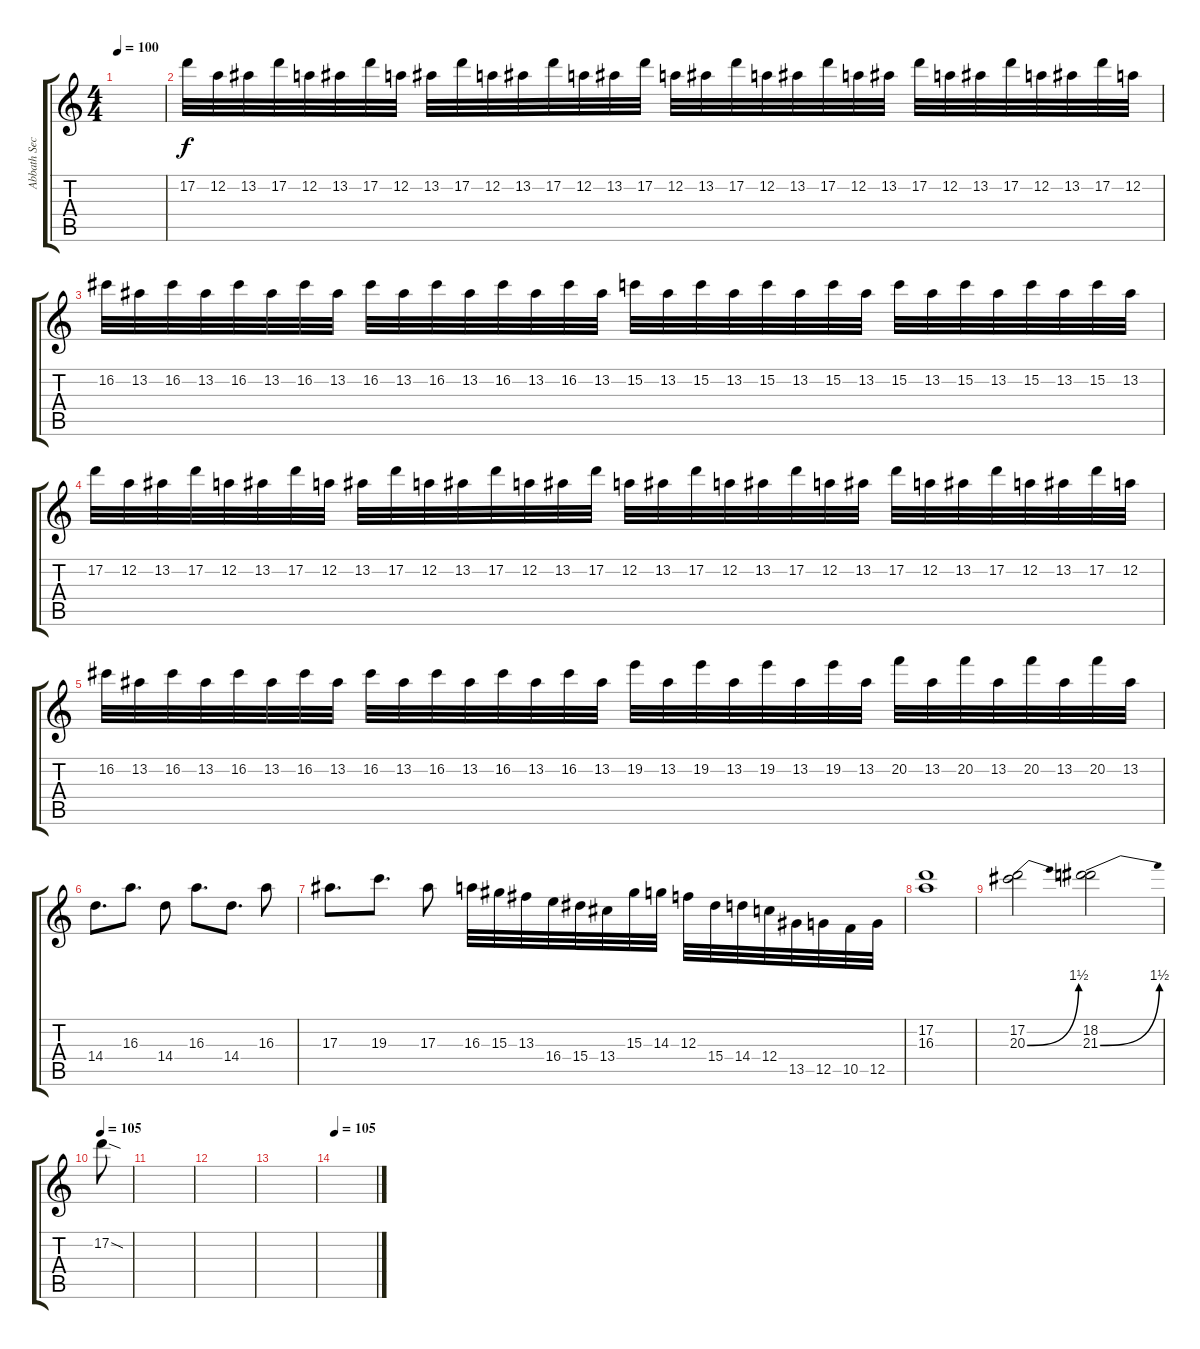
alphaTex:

\track ("Abbath Second Guitar" "Abbath Sec") {instrument distortionguitar}
\staff {score tabs}
\tuning (D4 A3 F3 C3 G2 D2) {hide}
\ts (4 4)
\tempo 100
\clef g2
\ks c
|
17.2.32 12.2.32 13.2.32 17.2.32 12.2.32 13.2.32 17.2.32 12.2.32 13.2.32 17.2.32 12.2.32 13.2.32 17.2.32 12.2.32 13.2.32 17.2.32 12.2.32 13.2.32 17.2.32 12.2.32 13.2.32 17.2.32 12.2.32 13.2.32 17.2.32 12.2.32 13.2.32 17.2.32 12.2.32 13.2.32 17.2.32 12.2.32 |
16.2.32 13.2.32 16.2.32 13.2.32 16.2.32 13.2.32 16.2.32 13.2.32 16.2.32 13.2.32 16.2.32 13.2.32 16.2.32 13.2.32 16.2.32 13.2.32 15.2.32 13.2.32 15.2.32 13.2.32 15.2.32 13.2.32 15.2.32 13.2.32 15.2.32 13.2.32 15.2.32 13.2.32 15.2.32 13.2.32 15.2.32 13.2.32 |
17.2.32 12.2.32 13.2.32 17.2.32 12.2.32 13.2.32 17.2.32 12.2.32 13.2.32 17.2.32 12.2.32 13.2.32 17.2.32 12.2.32 13.2.32 17.2.32 12.2.32 13.2.32 17.2.32 12.2.32 13.2.32 17.2.32 12.2.32 13.2.32 17.2.32 12.2.32 13.2.32 17.2.32 12.2.32 13.2.32 17.2.32 12.2.32 |
16.2.32 13.2.32 16.2.32 13.2.32 16.2.32 13.2.32 16.2.32 13.2.32 16.2.32 13.2.32 16.2.32 13.2.32 16.2.32 13.2.32 16.2.32 13.2.32 19.2.32 13.2.32 19.2.32 13.2.32 19.2.32 13.2.32 19.2.32 13.2.32 20.2.32 13.2.32 20.2.32 13.2.32 20.2.32 13.2.32 20.2.32 13.2.32 |
14.4.8{d} 16.3.8{d} 14.4.8 16.3.8{d} 14.4.8{d} 16.3.8 |
17.3.8{d} 19.3.8{d} 17.3.8 16.3.32 15.3.32 13.3.32 16.4.32 15.4.32 13.4.32 15.3.32 14.3.32 12.3.32 15.4.32 14.4.32 12.4.32 13.5.32 12.5.32 10.5.32 12.5.32 |
(17.2 16.3).1 |
(17.2 20.3{be (bend 0 0 60 6)}).2 (18.2 21.3{be (bend 0 0 60 6)}).2 |
\tempo 105
17.2{sod}.8 |
|
|
|
\tempo 105
